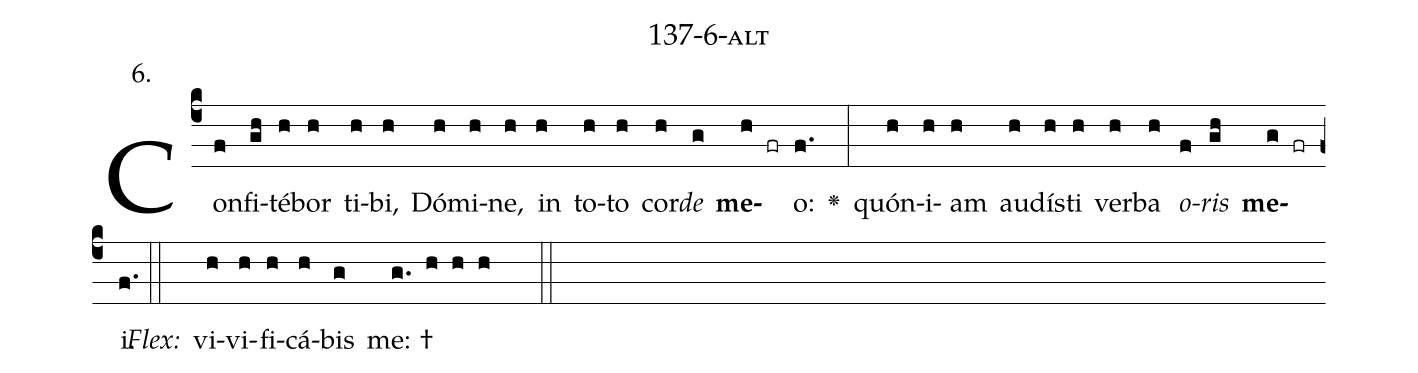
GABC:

name: 137-6-alt;
annotation: 6.;
%%
(c4)Con(f)fi(gh)té(h)bor(h) ti(h)bi,(h) Dó(h)mi(h)ne,(h) in(h) to(h)to(h) cor(h)<i>de</i>(g) <b>me</b>(h fr)o:(f.) <v>\greheightstar</v>(:) quón(h)i(h)am(h) au(h)dís(h)ti(h) ver(h)ba(h) <i>o</i>(f)<i>ris</i>(gh) <b>me</b>(g fr)i.(f.) (::)
<i>Flex:</i>()  vi(h)vi(h)fi(h)cá(h)bis(g) me: †(g. h h h  ::)

%E(h) u(h) o(f) u(gh) a(g) e.(f.) (::)
